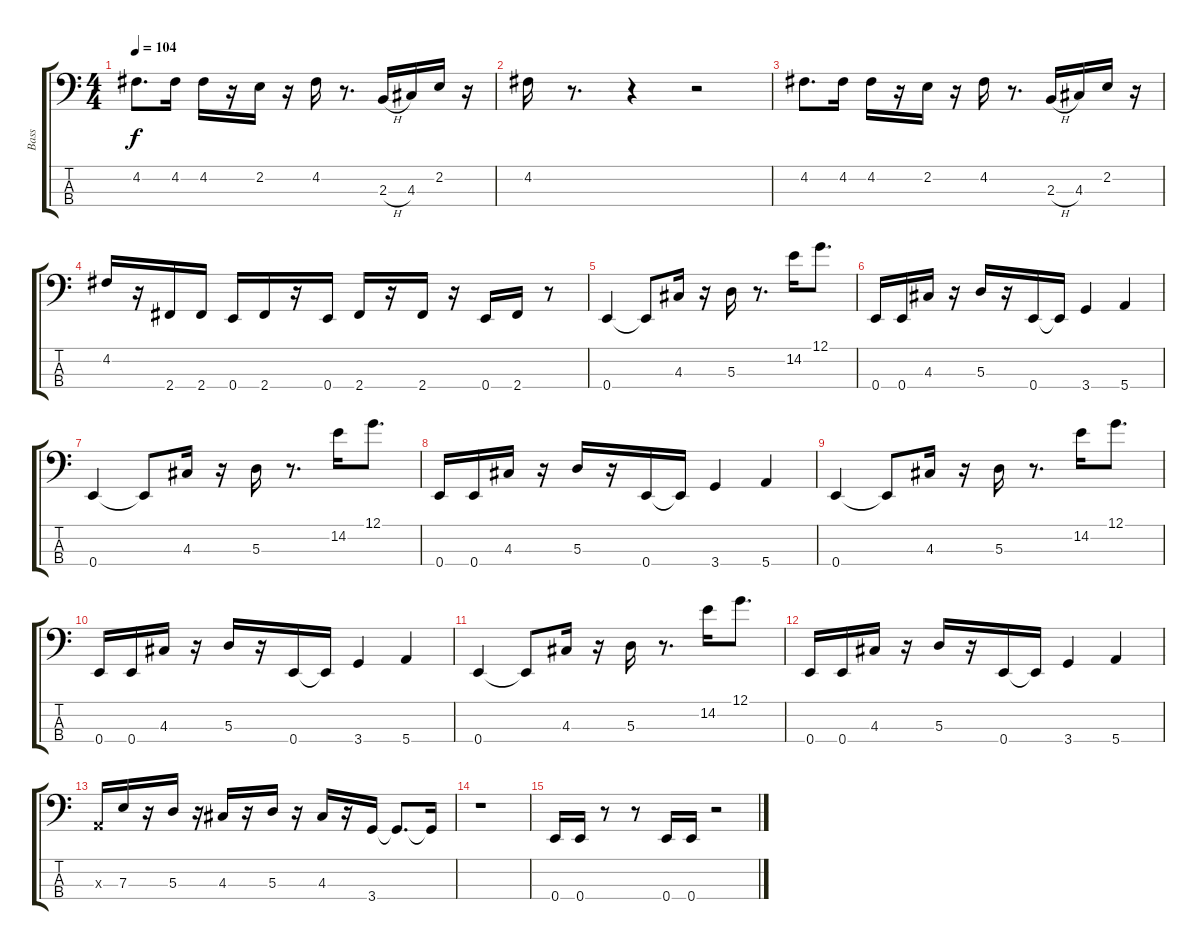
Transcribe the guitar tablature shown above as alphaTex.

\track ("Bass" "Bass") {instrument electricbassfinger}
\staff {score tabs}
\tuning (G2 D2 A1 E1) {hide}
\ts (4 4)
\tempo 104
\clef f4
\ks c
4.2.8{d dy f} 4.2.16 4.2.16 r.16 2.2.16 r.16 4.2.16 r.8{d} 2.3{h}.16 4.3.16 2.2.16 r.16 |
4.2.16 r.8{d} r.4 r.2 |
4.2.8{d} 4.2.16 4.2.16 r.16 2.2.16 r.16 4.2.16 r.8{d} 2.3{h}.16 4.3.16 2.2.16 r.16 |
4.2.16 r.16 2.4.16 2.4.16 0.4.16 2.4.16 r.16 0.4.16 2.4.16 r.16 2.4.16 r.16 0.4.16 2.4.16 r.8 |
0.4.4 0.4{t}.8 4.3.16 r.16 5.3.16 r.8{d} 14.2.16 12.1.8{d} |
0.4.16 0.4.16 4.3.16 r.16 5.3.16 r.16 0.4.16 0.4{t}.16 3.4.4 5.4.4 |
0.4.4 0.4{t}.8 4.3.16 r.16 5.3.16 r.8{d} 14.2.16 12.1.8{d} |
0.4.16 0.4.16 4.3.16 r.16 5.3.16 r.16 0.4.16 0.4{t}.16 3.4.4 5.4.4 |
0.4.4 0.4{t}.8 4.3.16 r.16 5.3.16 r.8{d} 14.2.16 12.1.8{d} |
0.4.16 0.4.16 4.3.16 r.16 5.3.16 r.16 0.4.16 0.4{t}.16 3.4.4 5.4.4 |
0.4.4 0.4{t}.8 4.3.16 r.16 5.3.16 r.8{d} 14.2.16 12.1.8{d} |
0.4.16 0.4.16 4.3.16 r.16 5.3.16 r.16 0.4.16 0.4{t}.16 3.4.4 5.4.4 |
0.3{x}.16 7.3.16 r.16 5.3.16 r.16 4.3.16 r.16 5.3.16 r.16 4.3.16 r.16 3.4.16 3.4{t}.8{d} 3.4{t}.16 |
r.1 |
0.4.16 0.4.16 r.8 r.8 0.4.16 0.4.16 r.2
